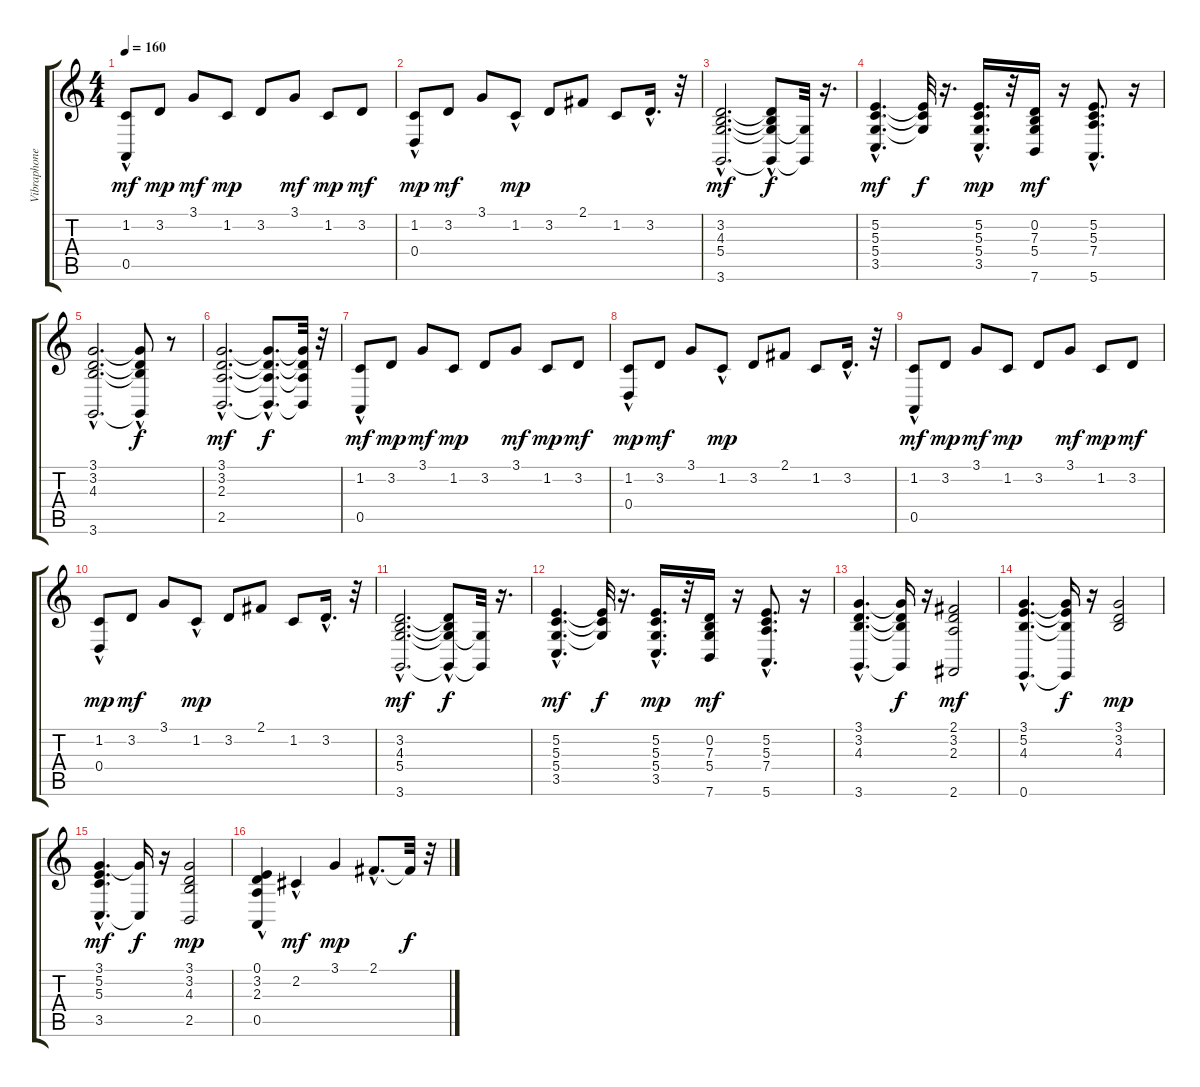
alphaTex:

\track ("Vibraphone" "Vibraphone") {instrument vibraphone}
\staff {score tabs}
\tuning (E4 B3 G3 D3 A2 E2) {hide}
\ts (4 4)
\tempo 160
\clef g2
\ks c
(1.2{hac} 0.5{hac}).8{dy mf} 3.2.8{dy mp} 3.1.8{dy mf} 1.2.8{dy mp} 3.2.8 3.1.8{dy mf} 1.2.8{dy mp} 3.2.8{dy mf} |
(1.2 0.4{hac}).8{dy mp} 3.2.8{dy mf} 3.1.8 1.2{hac}.8{dy mp} 3.2.8 2.1.8 1.2.8 3.2{hac}.16{d} r.32 |
(3.2{hac} 4.3{hac} 5.4{hac} 3.6{hac}).2{d dy mf} (3.2{hac t} 4.3{t} 5.4{t} 3.6{t}).8{dy f} (5.4{t} 3.6{t}).32 r.16{d} |
(5.2{hac} 5.3{hac} 5.4{hac} 3.5).4{d dy mf} (5.2{t} 5.3{t} 5.4{t}).32{dy f} r.16{d} (5.2 5.3 5.4{hac} 3.5).16{d dy mp} r.32 (0.2 7.3 5.4 7.6).16{dy mf} r.16 (5.2 5.3{hac} 7.4{hac} 5.6).8{d} r.16 |
(3.1{hac} 3.2{hac} 4.3{hac} 3.6{hac}).2{d} (3.1{hac t} 3.2{hac t} 4.3{hac t} 3.6{t}).8{dy f} r.8 |
(3.1{hac} 3.2{hac} 2.3{hac} 2.5{hac}).2{d dy mf} (3.1{hac t} 3.2{hac t} 2.3{hac t} 2.5{hac t}).8{d dy f} (3.1{t} 3.2{t} 2.3{t} 2.5{t}).32 r.32 |
(1.2{hac} 0.5{hac}).8{dy mf} 3.2.8{dy mp} 3.1.8{dy mf} 1.2.8{dy mp} 3.2.8 3.1.8{dy mf} 1.2.8{dy mp} 3.2.8{dy mf} |
(1.2 0.4{hac}).8{dy mp} 3.2.8{dy mf} 3.1.8 1.2{hac}.8{dy mp} 3.2.8 2.1.8 1.2.8 3.2{hac}.16{d} r.32 |
(1.2{hac} 0.5{hac}).8{dy mf} 3.2.8{dy mp} 3.1.8{dy mf} 1.2.8{dy mp} 3.2.8 3.1.8{dy mf} 1.2.8{dy mp} 3.2.8{dy mf} |
(1.2 0.4{hac}).8{dy mp} 3.2.8{dy mf} 3.1.8 1.2{hac}.8{dy mp} 3.2.8 2.1.8 1.2.8 3.2{hac}.16{d} r.32 |
(3.2{hac} 4.3{hac} 5.4{hac} 3.6{hac}).2{d dy mf} (3.2{hac t} 4.3{t} 5.4{t} 3.6{t}).8{dy f} (5.4{t} 3.6{t}).32 r.16{d} |
(5.2{hac} 5.3{hac} 5.4{hac} 3.5).4{d dy mf} (5.2{t} 5.3{t} 5.4{t}).32{dy f} r.16{d} (5.2 5.3 5.4{hac} 3.5).16{d dy mp} r.32 (0.2 7.3 5.4 7.6).16{dy mf} r.16 (5.2 5.3{hac} 7.4{hac} 5.6).8{d} r.16 |
(3.1{hac} 3.2{hac} 4.3{hac} 3.6{hac}).4{d} (3.1{t} 3.2{t} 4.3{t} 3.6{t}).16{dy f} r.16 (2.1 3.2 2.3 2.6).2{dy mf} |
(3.1{hac} 5.2{hac} 4.3{hac} 0.6{hac}).4{d} (3.1{t} 5.2{t} 4.3{t} 0.6{t}).16{dy f} r.16 (3.1 3.2 4.3).2{dy mp} |
(3.1{hac} 5.2{hac} 5.3{hac} 3.5{hac}).4{d dy mf} (3.1{t} 3.5{t}).16{dy f} r.16 (3.1 3.2 4.3 2.5).2{dy mp} |
(0.1 3.2 2.3 0.5{hac}).4 2.2{hac}.4{dy mf} 3.1.4{dy mp} 2.1{hac}.8{d} 2.1{t}.32{dy f} r.32
